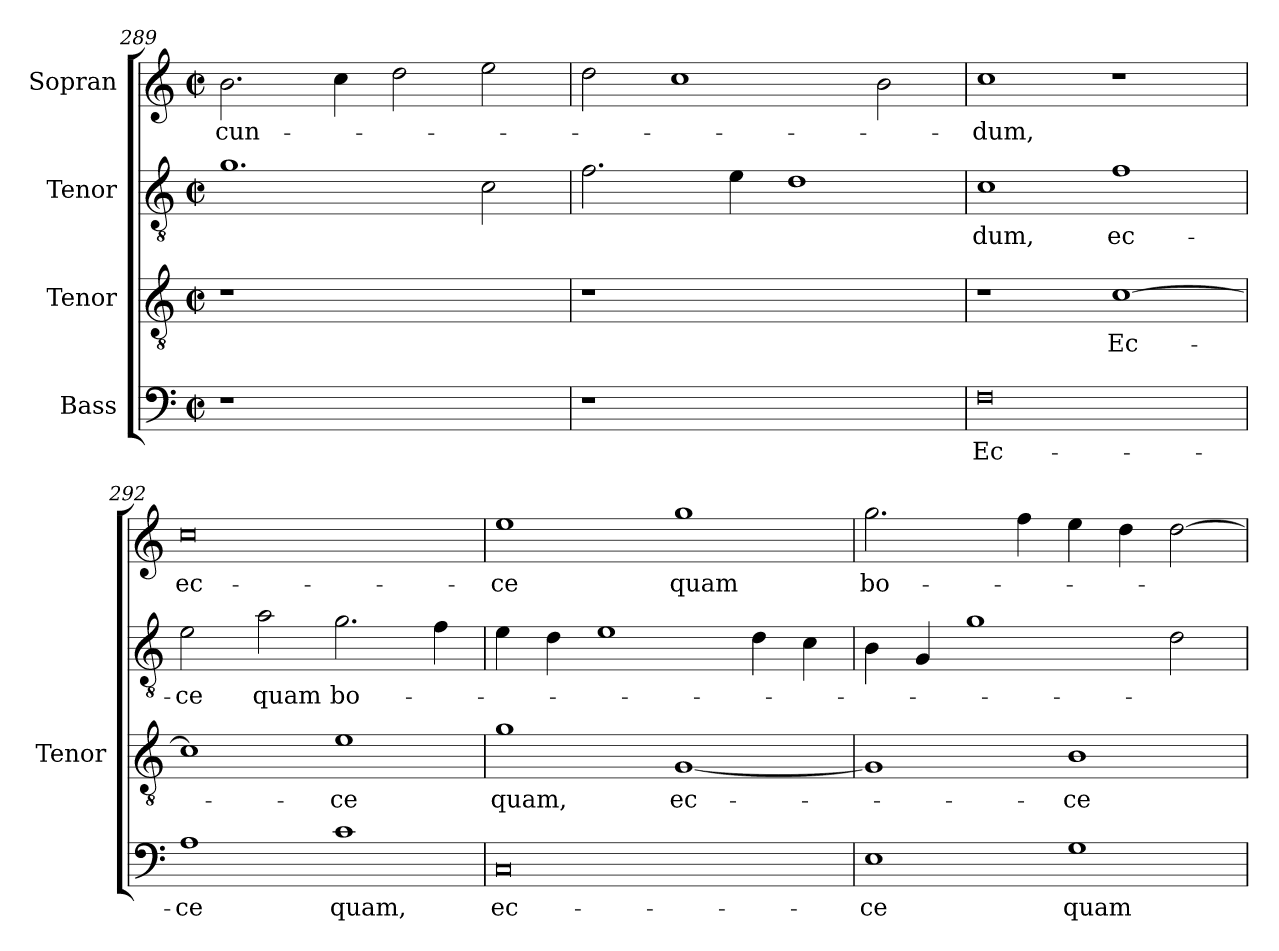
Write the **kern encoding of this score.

**kern	**text	**kern	**text	**kern	**text	**kern	**text
*part4	*part4	*part3	*part3	*part2	*part2	*part1	*part1
*staff4	*staff4	*staff3	*staff3	*staff2	*staff2	*staff1	*staff1
*I"Bass	*	*I"Tenor	*	*I"Tenor	*	*I"Sopran	*
*	*	*I'Tenor	*	*	*	*	*
!!LO:LB:g=z
*clefF4	*	*clefGv2	*	*clefGv2	*	*clefG2	*
*	*	*ITrd7c12	*	*ITrd7c12	*	*	*
*k[]	*	*k[]	*	*k[]	*	*k[]	*
*M2/2	*	*M2/2	*	*M2/2	*	*M2/2	*
*met(c|)	*	*met(c|)	*	*met(c|)	*	*met(c|)	*
=289	=289	=289	=289	=289	=289	=289	=289
!LO:N:vis=1	!	!LO:N:vis=1	!	!	!	!	!
!	!	!	!	!	!	!	!LO:LY:b:color=#000000
1r	.	1r	.	1.Gi	.	2.bi\	-cun-
.	.	.	.	.	.	4cci\	.
1ryy	.	1ryy	.	.	.	2ddi\	.
.	.	.	.	2Ci\	.	2eei\	.
=290	=290	=290	=290	=290	=290	=290	=290
!LO:N:vis=1	!	!LO:N:vis=1	!	!	!	!	!
1r	.	1r	.	2.Fi\	.	2ddi\	.
.	.	.	.	.	.	1cci	.
.	.	.	.	4Ei\	.	.	.
1ryy	.	1ryy	.	1Di	.	.	.
.	.	.	.	.	.	2bi\	.
=291	=291	=291	=291	=291	=291	=291	=291
!	!LO:LY:b:color=#000000	!	!	!	!	!	!
!	!	!	!	!	!LO:LY:b:color=#000000	!	!
!	!	!	!	!	!	!	!LO:LY:b:color=#000000
0Fi	Ec-	1r	.	1Ci	-dum,	1cci	-dum,
!	!	!	!LO:LY:b:color=#000000	!	!	!	!
!	!	!	!	!	!LO:LY:b:color=#000000	!	!
.	.	[>1Ci	Ec-	1Fi	ec-	1r	.
=292	=292	=292	=292	=292	=292	=292	=292
!	!LO:LY:b:color=#000000	!	!	!	!	!	!
!	!	!	!	!	!LO:LY:b:color=#000000	!	!
!	!	!	!	!	!	!	!LO:LY:b:color=#000000
1Ai	-ce	1Ci]	.	2Ei\	-ce	0cci	ec-
!	!	!	!	!	!LO:LY:b:color=#000000	!	!
.	.	.	.	2Ai\	quam	.	.
!	!LO:LY:b:color=#000000	!	!	!	!	!	!
!	!	!	!LO:LY:b:color=#000000	!	!	!	!
!	!	!	!	!	!LO:LY:b:color=#000000	!	!
1ci	quam,	1Ei	-ce	2.Gi\	bo-	.	.
.	.	.	.	4Fi\	.	.	.
=293	=293	=293	=293	=293	=293	=293	=293
!	!LO:LY:b:color=#000000	!	!	!	!	!	!
!	!	!	!LO:LY:b:color=#000000	!	!	!	!
!	!	!	!	!	!	!	!LO:LY:b:color=#000000
0Ci	ec-	1Gi	quam,	4Ei\	.	1eei	-ce
.	.	.	.	4Di\	.	.	.
.	.	.	.	1Ei	.	.	.
!	!	!	!LO:LY:b:color=#000000	!	!	!	!
!	!	!	!	!	!	!	!LO:LY:b:color=#000000
.	.	[<1GGi	ec-	.	.	1ggi	quam
.	.	.	.	4Di\	.	.	.
.	.	.	.	4Ci\	.	.	.
=294	=294	=294	=294	=294	=294	=294	=294
!	!LO:LY:b:color=#000000	!	!	!	!	!	!
!	!	!	!	!	!	!	!LO:LY:b:color=#000000
1Ei	-ce	1GGi]	.	4BBi\	.	2.ggi\	bo-
.	.	.	.	4GGi/	.	.	.
.	.	.	.	1Gi	.	.	.
.	.	.	.	.	.	4ffi\	.
!	!LO:LY:b:color=#000000	!	!	!	!	!	!
!	!	!	!LO:LY:b:color=#000000	!	!	!	!
1Gi	quam	1BBi	-ce	.	.	4eei\	.
.	.	.	.	.	.	4ddi\	.
.	.	.	.	2Di\	.	[>2ddi\	.
=	=	=	=	=	=	=	=
*-	*-	*-	*-	*-	*-	*-	*-
